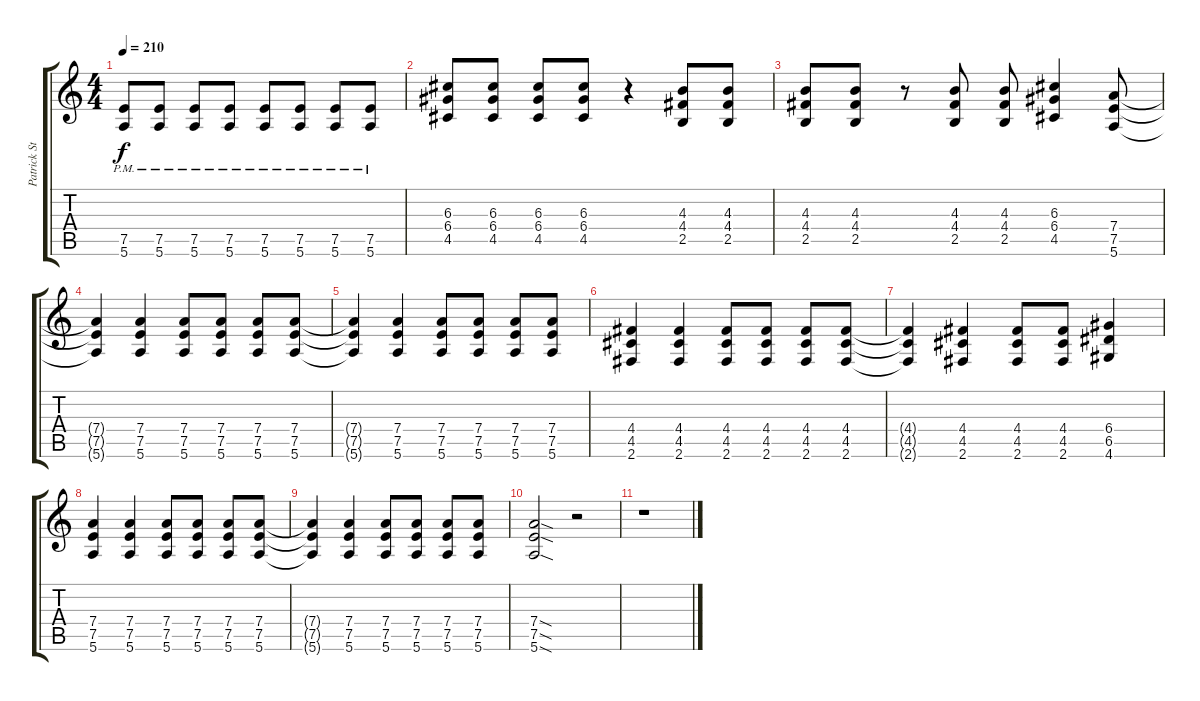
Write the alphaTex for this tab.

\track ("Patrick Stump (Rythmn Guitar)" "Patrick St") {instrument overdrivenguitar}
\staff {score tabs}
\tuning (E4 B3 G3 D3 A2 E2) {hide}
\ts (4 4)
\tempo 210
\clef g2
\ks c
(7.5{pm} 5.6).8{dy f} (7.5{pm} 5.6).8 (7.5{pm} 5.6).8 (7.5{pm} 5.6).8 (7.5{pm} 5.6).8 (7.5{pm} 5.6).8 (7.5{pm} 5.6).8 (7.5{pm} 5.6).8 |
(6.3 6.4 4.5).8{volume 12} (6.3 6.4 4.5).8 (6.3 6.4 4.5).8 (6.3 6.4 4.5).8 r.4 (4.3 4.4 2.5).8 (4.3 4.4 2.5).8 |
(4.3 4.4 2.5).8 (4.3 4.4 2.5).8 r.8 (4.3 4.4 2.5).8 (4.3 4.4 2.5).8 (6.3 6.4 4.5).4 (7.4 7.5 5.6).8 |
(7.4{t} 7.5{t} 5.6{t}).4 (7.4 7.5 5.6).4 (7.4 7.5 5.6).8 (7.4 7.5 5.6).8 (7.4 7.5 5.6).8 (7.4 7.5 5.6).8 |
(7.4{t} 7.5{t} 5.6{t}).4 (7.4 7.5 5.6).4 (7.4 7.5 5.6).8 (7.4 7.5 5.6).8 (7.4 7.5 5.6).8 (7.4 7.5 5.6).8 |
(4.4 4.5 2.6).4 (4.4 4.5 2.6).4 (4.4 4.5 2.6).8 (4.4 4.5 2.6).8 (4.4 4.5 2.6).8 (4.4 4.5 2.6).8 |
(4.4{t} 4.5{t} 2.6{t}).4 (4.4 4.5 2.6).4 (4.4 4.5 2.6).8 (4.4 4.5 2.6).8 (6.4 6.5 4.6).4 |
(7.4 7.5 5.6).4 (7.4 7.5 5.6).4 (7.4 7.5 5.6).8 (7.4 7.5 5.6).8 (7.4 7.5 5.6).8 (7.4 7.5 5.6).8 |
(7.4{t} 7.5{t} 5.6{t}).4 (7.4 7.5 5.6).4 (7.4 7.5 5.6).8 (7.4 7.5 5.6).8 (7.4 7.5 5.6).8 (7.4 7.5 5.6).8 |
(7.4{sod} 7.5{sod} 5.6{sod}).2 r.2 |
r.1
